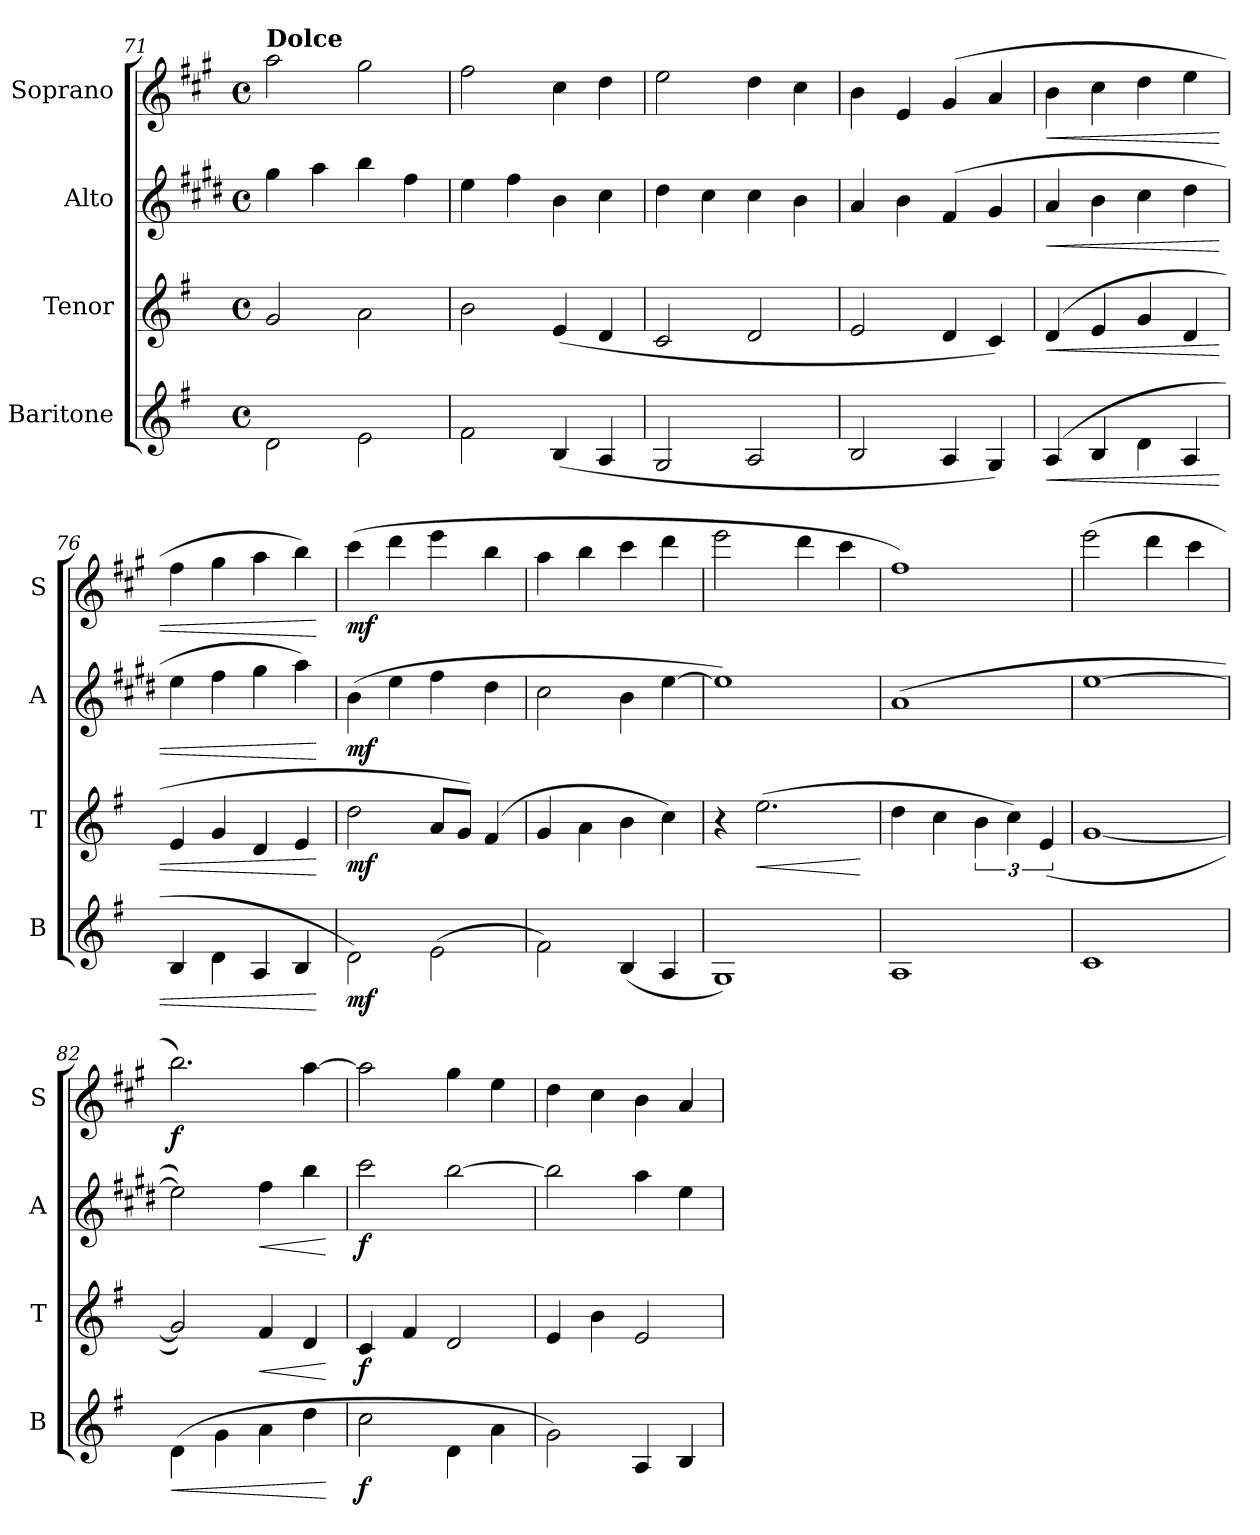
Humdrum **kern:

**kern	**dynam	**kern	**dynam	**kern	**dynam	**kern	**dynam
*part4	*part4	*part3	*part3	*part2	*part2	*part1	*part1
*staff4	*staff4	*staff3	*staff3	*staff2	*staff2	*staff1	*staff1
*I"Baritone	*	*I"Tenor	*	*I"Alto	*	*I"Soprano	*
*I'B	*	*I'T	*	*I'A	*	*I'S	*
!!LO:PB:g=z
*clefG2	*	*clefG2	*	*clefG2	*	*clefG2	*
*ITrd12c21	*	*ITrd8c14	*	*ITrd5c9	*	*ITrd1c2	*
*k[f#]	*	*k[f#]	*	*k[f#]	*	*k[f#]	*
*M4/4	*	*M4/4	*	*M4/4	*	*M4/4	*
*met(c)	*	*met(c)	*	*met(c)	*	*met(c)	*
*MM76	*	*MM76	*	*MM76	*	*MM76	*
=71	=71	=71	=71	=71	=71	=71	=71
!	!	!	!	!	!	!LO:TX:a:B:t=Dolce	!
2D\	.	2G/	.	4b\	.	2gg\	.
.	.	.	.	4cc\	.	.	.
2E\	.	2A\	.	4dd\	.	2ff#\	.
.	.	.	.	4a\	.	.	.
=72	=72	=72	=72	=72	=72	=72	=72
2F#\	.	2B\	.	4g\	.	2ee\	.
.	.	.	.	4a\	.	.	.
(<4BB/	.	(<4E/	.	4d\	.	4b\	.
4AA/	.	4D/	.	4e\	.	4cc\	.
=73	=73	=73	=73	=73	=73	=73	=73
2GG/	.	2C/	.	4f#\	.	2dd\	.
.	.	.	.	4e\	.	.	.
2AA/	.	2D/	.	4e\	.	4cc\	.
.	.	.	.	4d\	.	4b\	.
=74	=74	=74	=74	=74	=74	=74	=74
2BB/	.	2E/	.	4c/	.	4a\	.
.	.	.	.	4d\	.	4d/	.
4AA/	.	4D/	.	(>4A/	.	(>4f#/	.
4GG/)	.	4C/)	.	4B/	.	4g/	.
=75	=75	=75	=75	=75	=75	=75	=75
!	!LO:HP:b	!	!LO:HP:b	!	!LO:HP:b	!	!LO:HP:b
(>4AA/	<	(>4D/	<	4c/	<	4a\	<
4BB/	.	4E/	.	4d\	.	4b\	.
4D\	.	4G/	.	4e\	.	4cc\	.
4AA/	.	4D/	.	4f#\	.	4dd\	.
=76	=76	=76	=76	=76	=76	=76	=76
4BB/	.	4E/	.	4g\	.	4ee\	.
4D\	.	4G/	.	4a\	.	4ff#\	.
4AA/	.	4D/	.	4b\	.	4gg\	.
4BB/	.	4E/	.	4cc\)	.	4aa\)	.
.	[	.	[	.	[	.	[
=77	=77	=77	=77	=77	=77	=77	=77
!	!LO:DY:b	!	!LO:DY:b	!	!LO:DY:b	!	!LO:DY:b
2D\)	mf	2d\	mf	(>4d\	mf	(>4bb\	mf
.	.	.	.	4g\	.	4ccc\	.
(>2E\	.	8A/L	.	4a\	.	4ddd\	.
.	.	8G/J)	.	.	.	.	.
.	.	(>4F#/	.	4f#\	.	4aa\	.
=78	=78	=78	=78	=78	=78	=78	=78
2F#\)	.	4G/	.	2e\	.	4gg\	.
.	.	4A\	.	.	.	4aa\	.
(<4BB/	.	4B\	.	4d\	.	4bb\	.
4AA/	.	4c\)	.	[4g\	.	4ccc\	.
=79	=79	=79	=79	=79	=79	=79	=79
1GG)	.	4r	.	1g])	.	2ddd\	.
!	!	!	!LO:HP:b	!	!	!	!
.	.	(>2.e\	<	.	.	.	.
.	.	.	.	.	.	4ccc\	.
.	.	.	.	.	.	4bb\	.
.	.	.	[	.	.	.	.
=80	=80	=80	=80	=80	=80	=80	=80
1AA	.	4d\	.	(>1c	.	1ee)	.
.	.	4c\	.	.	.	.	.
.	.	6B\	.	.	.	.	.
.	.	6c\)	.	.	.	.	.
.	.	(<6E/	.	.	.	.	.
!!LO:LB:g=z
=81	=81	=81	=81	=81	=81	=81	=81
1C	.	[1G	.	[1g	.	(>2ddd\	.
.	.	.	.	.	.	4ccc\	.
.	.	.	.	.	.	4bb\	.
=82	=82	=82	=82	=82	=82	=82	=82
!	!LO:HP:b	!	!	!	!	!	!LO:DY:b
(>4D\	<	2G/])	.	2g\])	.	2.aa\)	f
4G\	.	.	.	.	.	.	.
!	!	!	!LO:HP:b	!	!LO:HP:b	!	!
4A\	.	4F#/	<	4a\	<	.	.
4d\	.	4D/	.	4dd\	.	[4gg\	.
.	[	.	[	.	[	.	.
=83	=83	=83	=83	=83	=83	=83	=83
!	!LO:DY:b	!	!LO:DY:b	!	!LO:DY:b	!	!
2c\	f	4C/	f	2ee\	f	2gg\]	.
.	.	4F#/	.	.	.	.	.
4D\	.	2D/	.	[2dd\	.	4ff#\	.
4A\	.	.	.	.	.	4dd\	.
=84	=84	=84	=84	=84	=84	=84	=84
2G\)	.	4E/	.	2dd\]	.	4cc\	.
.	.	4B\	.	.	.	4b\	.
4AA/	.	2E/	.	4cc\	.	4a\	.
4BB/	.	.	.	4g\	.	4g/	.
=	=	=	=	=	=	=	=
*-	*-	*-	*-	*-	*-	*-	*-
